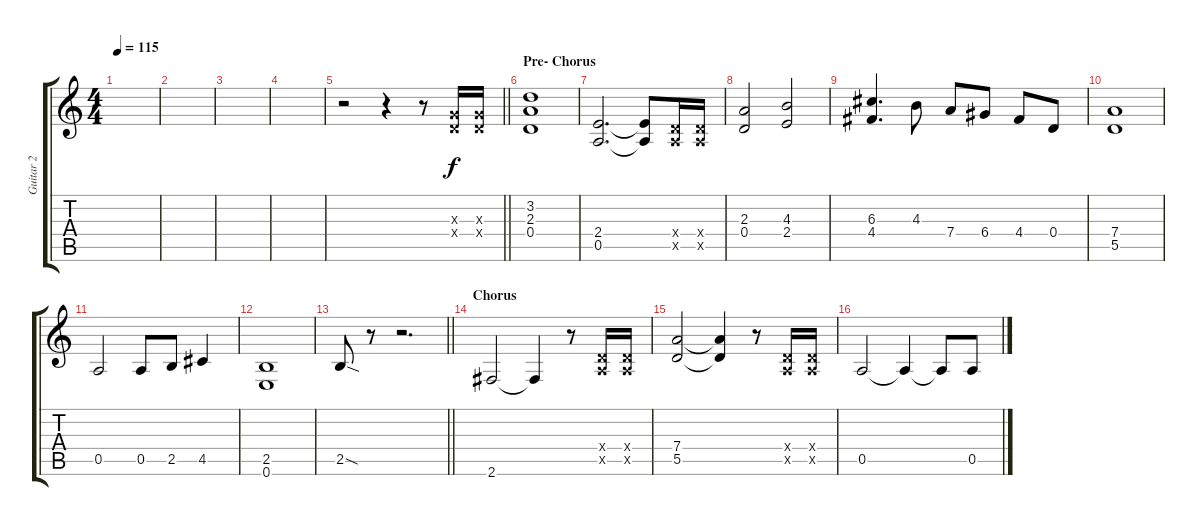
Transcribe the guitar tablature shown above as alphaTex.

\track ("Guitar 2" "Guitar 2") {instrument overdrivenguitar}
\staff {score tabs}
\tuning (E4 B3 G3 D3 A2 E2) {hide}
\ts (4 4)
\tempo 115
\clef g2
\ks c
|
|
|
|
\barLineRight lightlight
r.2 r.4 r.8 (0.3{x} 0.4{x}).16 (0.3{x} 0.4{x}).16 |
\section ("" "Pre- Chorus")
(3.2 2.3 0.4).1 |
(2.4 0.5).2{d} (2.4{t} 0.5{t}).8 (0.4{x} 0.5{x}).16 (0.4{x} 0.5{x}).16 |
(2.3 0.4).2 (4.3 2.4).2 |
(6.3 4.4).4{d} 4.3.8 7.4.8 6.4.8 4.4.8 0.4.8 |
(7.4 5.5).1 |
0.5.2 0.5.8 2.5.8 4.5.4 |
(2.5 0.6).1 |
\barLineRight lightlight
2.5{sod}.8 r.8 r.2{d} |
\section ("" "Chorus")
2.6.2 2.6{t}.4 r.8 (0.4{x} 0.5{x}).16 (0.4{x} 0.5{x}).16 |
(7.4 5.5).2 (7.4{t} 5.5{t}).4 r.8 (0.4{x} 0.5{x}).16 (0.4{x} 0.5{x}).16 |
0.5.2 0.5{t}.4 0.5{t}.8 0.5{ss}.8
